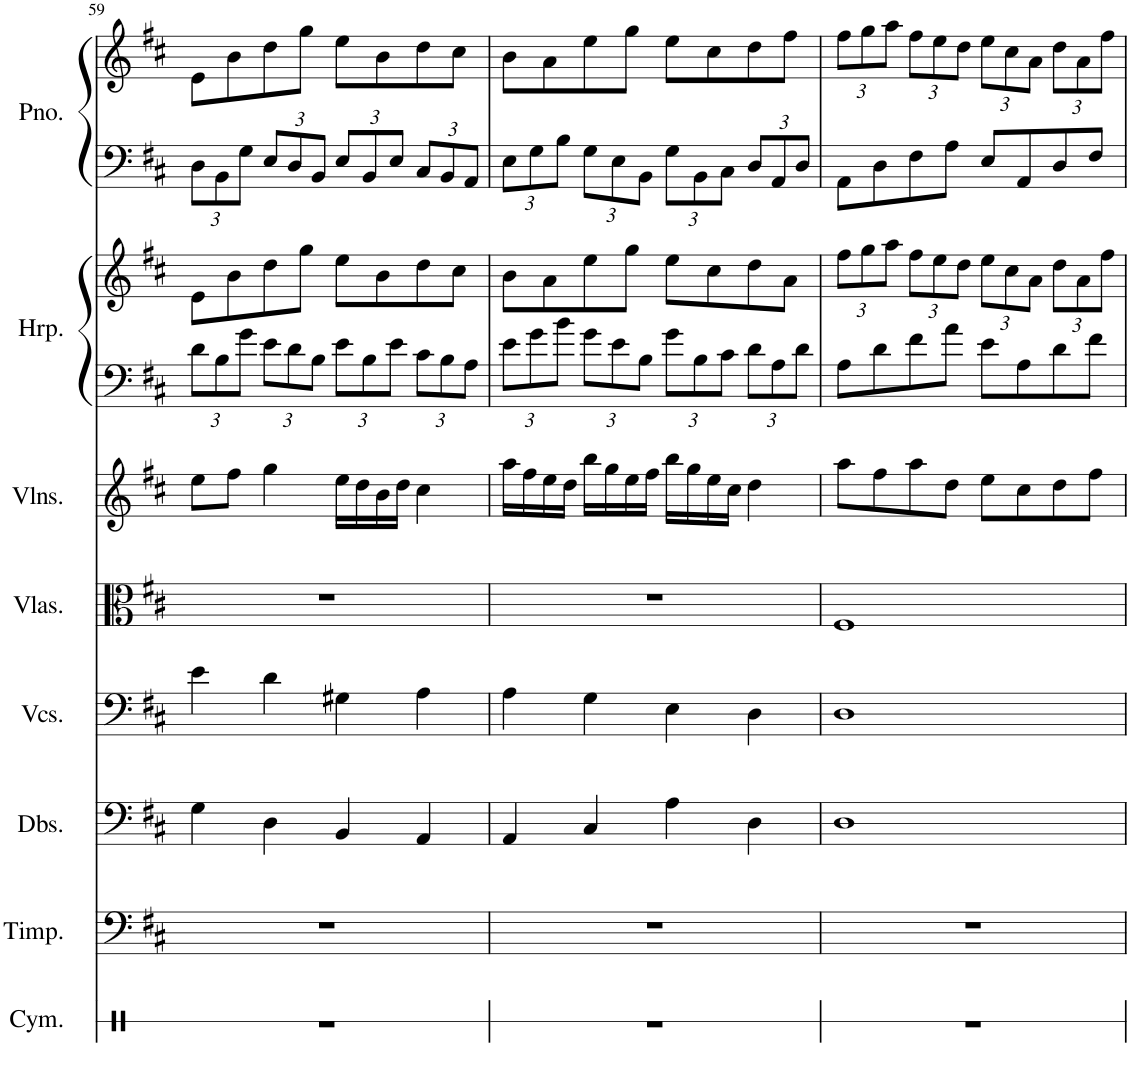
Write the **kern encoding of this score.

**kern	**kern	**kern	**kern	**kern	**kern	**kern	**kern	**kern	**kern
*part8	*part7	*part6	*part5	*part4	*part3	*part2	*part2	*part1	*part1
*staff10	*staff9	*staff8	*staff7	*staff6	*staff5	*staff4	*staff3	*staff2	*staff1
*I"Cymbal	*I"Timpani	*I"Double Basses	*I"Violoncellos	*I"Violas	*I"Violins	*I"Harp	*	*I"Piano	*
*I'Cym.	*I'Timp.	*I'Dbs.	*I'Vcs.	*I'Vlas.	*I'Vlns.	*I'Hrp.	*	*I'Pno.	*
!!LO:PB:g=z
*clefX	*clefF4	*clefF4	*clefF4	*clefC3	*clefG2	*clefF4	*clefG2	*clefF4	*clefG2
*	*	*Trd7c12	*	*	*	*	*	*	*
*k[]	*k[f#c#]	*k[f#c#]	*k[f#c#]	*k[f#c#]	*k[f#c#]	*k[f#c#]	*k[f#c#]	*k[f#c#]	*k[f#c#]
*M4/4	*M4/4	*M4/4	*M4/4	*M4/4	*M4/4	*M4/4	*M4/4	*M4/4	*M4/4
*met(c)	*met(c)	*met(c)	*met(c)	*met(c)	*met(c)	*met(c)	*met(c)	*met(c)	*met(c)
*	*	*	*	*	*	*Xbrackettup	*	*Xbrackettup	*
=59	=59	=59	=59	=59	=59	=59	=59	=59	=59
1r	1r	4G\	4e\	1r	8ee\L	12d\L	8e\L	12D\L	8e\L
.	.	.	.	.	.	12B\	.	12BB\	.
.	.	.	.	.	8ff#\J	.	8b\	.	8b\
.	.	.	.	.	.	12g\J	.	12G\J	.
.	.	4D\	4d\	.	4gg\	12e\L	8dd\	12E/L	8dd\
.	.	.	.	.	.	12d\	.	12D/	.
.	.	.	.	.	.	.	8gg\J	.	8gg\J
.	.	.	.	.	.	12B\J	.	12BB/J	.
.	.	4BB/	4G#X\	.	16ee\LL	12e\L	8ee\L	12E/L	8ee\L
.	.	.	.	.	16dd\	.	.	.	.
.	.	.	.	.	.	12B\	.	12BB/	.
.	.	.	.	.	16b\	.	8b\	.	8b\
.	.	.	.	.	.	12e\J	.	12E/J	.
.	.	.	.	.	16dd\JJ	.	.	.	.
.	.	4AA/	4A\	.	4cc#\	12c#\L	8dd\	12C#/L	8dd\
.	.	.	.	.	.	12B\	.	12BB/	.
.	.	.	.	.	.	.	8cc#\J	.	8cc#\J
.	.	.	.	.	.	12A\J	.	12AA/J	.
=60	=60	=60	=60	=60	=60	=60	=60	=60	=60
1r	1r	4AA/	4A\	1r	16aa\LL	12e\L	8b\L	12E\L	8b\L
.	.	.	.	.	16ff#\	.	.	.	.
.	.	.	.	.	.	12g\	.	12G\	.
.	.	.	.	.	16ee\	.	8a\	.	8a\
.	.	.	.	.	.	12b\J	.	12B\J	.
.	.	.	.	.	16dd\JJ	.	.	.	.
.	.	4C#/	4G\	.	16bb\LL	12g\L	8ee\	12G\L	8ee\
.	.	.	.	.	16gg\	.	.	.	.
.	.	.	.	.	.	12e\	.	12E\	.
.	.	.	.	.	16ee\	.	8gg\J	.	8gg\J
.	.	.	.	.	.	12B\J	.	12BB\J	.
.	.	.	.	.	16ff#\JJ	.	.	.	.
.	.	4A\	4E\	.	16bb\LL	12g\L	8ee\L	12G\L	8ee\L
.	.	.	.	.	16gg\	.	.	.	.
.	.	.	.	.	.	12B\	.	12BB\	.
.	.	.	.	.	16ee\	.	8cc#\	.	8cc#\
.	.	.	.	.	.	12c#\J	.	12C#\J	.
.	.	.	.	.	16cc#\JJ	.	.	.	.
.	.	4D\	4D\	.	4dd\	12d\L	8dd\	12D/L	8dd\
.	.	.	.	.	.	12A\	.	12AA/	.
.	.	.	.	.	.	.	8a\J	.	8ff#\J
.	.	.	.	.	.	12d\J	.	12D/J	.
=61	=61	=61	=61	=61	=61	=61	=61	=61	=61
*	*	*	*	*	*	*	*Xbrackettup	*	*Xbrackettup
1r	1r	1D	1D	1F#	8aa\L	8A\L	12ff#\L	8AA\L	12ff#\L
.	.	.	.	.	.	.	12gg\	.	12gg\
.	.	.	.	.	8ff#\	8d\	.	8D\	.
.	.	.	.	.	.	.	12aa\J	.	12aa\J
.	.	.	.	.	8aa\	8f#\	12ff#\L	8F#\	12ff#\L
.	.	.	.	.	.	.	12ee\	.	12ee\
.	.	.	.	.	8dd\J	8a\J	.	8A\J	.
.	.	.	.	.	.	.	12dd\J	.	12dd\J
.	.	.	.	.	8ee\L	8e\L	12ee\L	8E/L	12ee\L
.	.	.	.	.	.	.	12cc#\	.	12cc#\
.	.	.	.	.	8cc#\	8A\	.	8AA/	.
.	.	.	.	.	.	.	12a\J	.	12a\J
.	.	.	.	.	8dd\	8d\	12dd\L	8D/	12dd\L
.	.	.	.	.	.	.	12a\	.	12a\
.	.	.	.	.	8ff#\J	8f#\J	.	8F#/J	.
.	.	.	.	.	.	.	12ff#\J	.	12ff#\J
=	=	=	=	=	=	=	=	=	=
*-	*-	*-	*-	*-	*-	*-	*-	*-	*-
